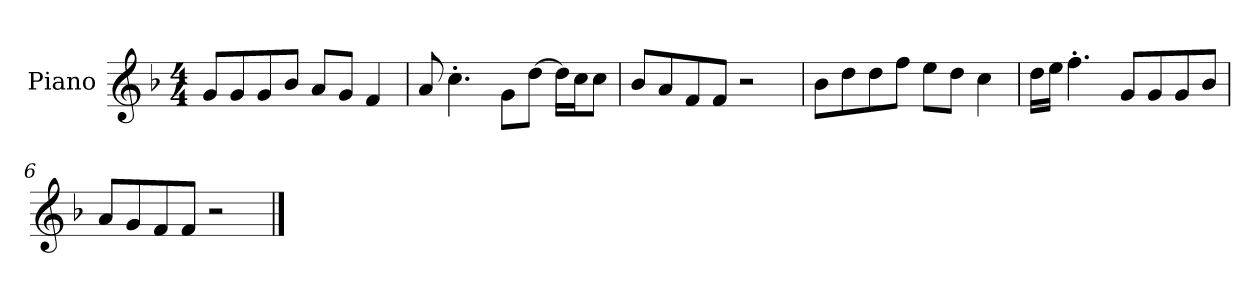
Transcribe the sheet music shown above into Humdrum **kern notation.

**kern
*part1
*staff1
*I"Piano
*I'P-no
*clefG2
*k[b-]
*M4/4
*MM90
=1
8g/L
8g/
8g/
8b-/J
8a/L
8g/J
4f/
=2
8a/
4.cc'\
8g\L
[8dd\J
16dd\LL]
16cc\J
8cc\J
=3
8b-/L
8a/
8f/
8f/J
2r
=4
8b-\L
8dd\
8dd\
8ff\J
8ee\L
8dd\J
4cc\
=5
16dd\LL
16ee\JJ
4.ff'\
8g/L
8g/
8g/
8b-/J
!!LO:LB:g=z
=6
8a/L
8g/
8f/
8f/J
2r
==
*-
